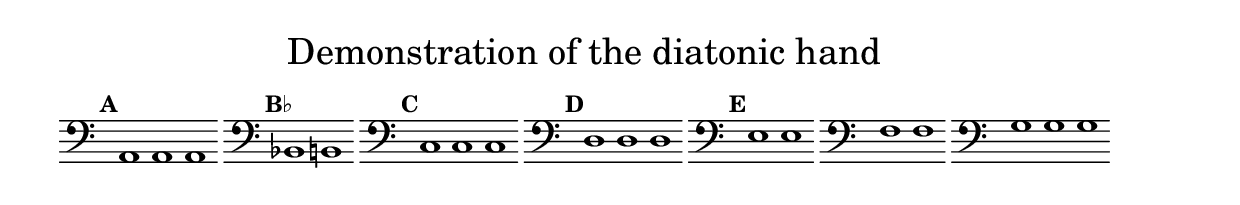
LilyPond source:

\version "2.22.2"

% Auto generated file

\header {
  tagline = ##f
}

dot = {
   \once \override Script.add-stem-support = ##f
   \once \override Script.toward-stem-shift = 0
   \once \override Script.skyline-horizontal-padding = 0
   \once \override Script.direction = 1
   \once \override Script.font-size = 1
}

\markup {
  \center-column {
    \override #'(line-width . 90)
    \center-align
    \fontsize#4
    \wordwrap-string { "Demonstration of the diatonic hand" }
    \null
    \line {
      \center-column {
        \line {
          \score {
            <<
              \new Staff \with { instrumentName = ""} {
                \override Staff.TimeSignature.stencil = ##f
                \override Staff.NoteHead.style = #'baroque
                \tempo "A"
                \cadenzaOn
                \clef "bass" a,1 
                a,1 
                a,1 
                \cadenzaOff
              }
            >>
            \layout {
              \context {
                \Score
                \override SpacingSpanner.common-shortest-duration = #(ly:make-moment 1)
              }
            }
          }
        }
      } 
      \center-column {
        \line {
          \score {
            <<
              \new Staff \with { instrumentName = ""} {
                \override Staff.TimeSignature.stencil = ##f
                \override Staff.NoteHead.style = #'baroque
                \tempo "B♭"
                \cadenzaOn
                \clef "bass" bes,1 
                b,1 
                \cadenzaOff
              }
            >>
            \layout {
              \context {
                \Score
                \override SpacingSpanner.common-shortest-duration = #(ly:make-moment 1)
              }
            }
          }
        }
      } 
      \center-column {
        \line {
          \score {
            <<
              \new Staff \with { instrumentName = ""} {
                \override Staff.TimeSignature.stencil = ##f
                \override Staff.NoteHead.style = #'baroque
                \tempo "C"
                \cadenzaOn
                \clef "bass" c1 
                c1 
                c1 
                \cadenzaOff
              }
            >>
            \layout {
              \context {
                \Score
                \override SpacingSpanner.common-shortest-duration = #(ly:make-moment 1)
              }
            }
          }
        }
      } 
      \center-column {
        \line {
          \score {
            <<
              \new Staff \with { instrumentName = ""} {
                \override Staff.TimeSignature.stencil = ##f
                \override Staff.NoteHead.style = #'baroque
                \tempo "D"
                \cadenzaOn
                \clef "bass" d1 
                d1 
                d1 
                \cadenzaOff
              }
            >>
            \layout {
              \context {
                \Score
                \override SpacingSpanner.common-shortest-duration = #(ly:make-moment 1)
              }
            }
          }
        }
      } 
      \center-column {
        \line {
          \score {
            <<
              \new Staff \with { instrumentName = ""} {
                \override Staff.TimeSignature.stencil = ##f
                \override Staff.NoteHead.style = #'baroque
                \tempo "E"
                \cadenzaOn
                \clef "bass" e1 
                e1 
                \cadenzaOff
              }
            >>
            \layout {
              \context {
                \Score
                \override SpacingSpanner.common-shortest-duration = #(ly:make-moment 1)
              }
            }
          }
        }
      } 
      \center-column {
        \line {
          \score {
            <<
              \new Staff \with { instrumentName = ""} {
                \override Staff.TimeSignature.stencil = ##f
                \override Staff.NoteHead.style = #'baroque
                
                \cadenzaOn
                \clef "bass" f1 
                f1 
                \cadenzaOff
              }
            >>
            \layout {
              \context {
                \Score
                \override SpacingSpanner.common-shortest-duration = #(ly:make-moment 1)
              }
            }
          }
        }
      } 
      \center-column {
        \line {
          \score {
            <<
              \new Staff \with { instrumentName = ""} {
                \override Staff.TimeSignature.stencil = ##f
                \override Staff.NoteHead.style = #'baroque
                
                \cadenzaOn
                \clef "bass" g1 
                g1 
                g1 
                \cadenzaOff
              }
            >>
            \layout {
              \context {
                \Score
                \override SpacingSpanner.common-shortest-duration = #(ly:make-moment 1)
              }
            }
          }
        }
      } 

    }
  }
}